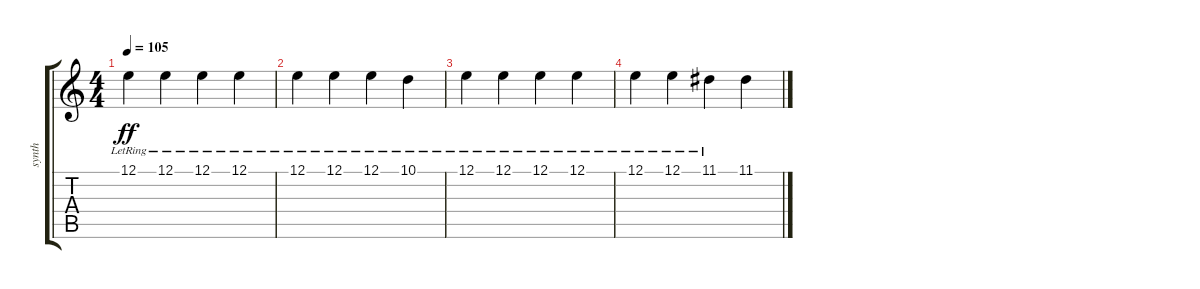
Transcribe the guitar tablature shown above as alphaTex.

\track ("synth" "synth") {instrument acousticgrandpiano}
\staff {score tabs}
\tuning (E4 B3 G3 D3 A2 E2) {hide}
\ts (4 4)
\tempo 105
\clef g2
\ks c
12.1{lr}.4{dy ff} 12.1{lr}.4 12.1{lr}.4 12.1{lr}.4 |
12.1{lr}.4 12.1{lr}.4 12.1{lr}.4 10.1{lr}.4 |
12.1{lr}.4 12.1{lr}.4 12.1{lr}.4 12.1{lr}.4 |
12.1{lr}.4 12.1{lr}.4 11.1{lr}.4 11.1.4
